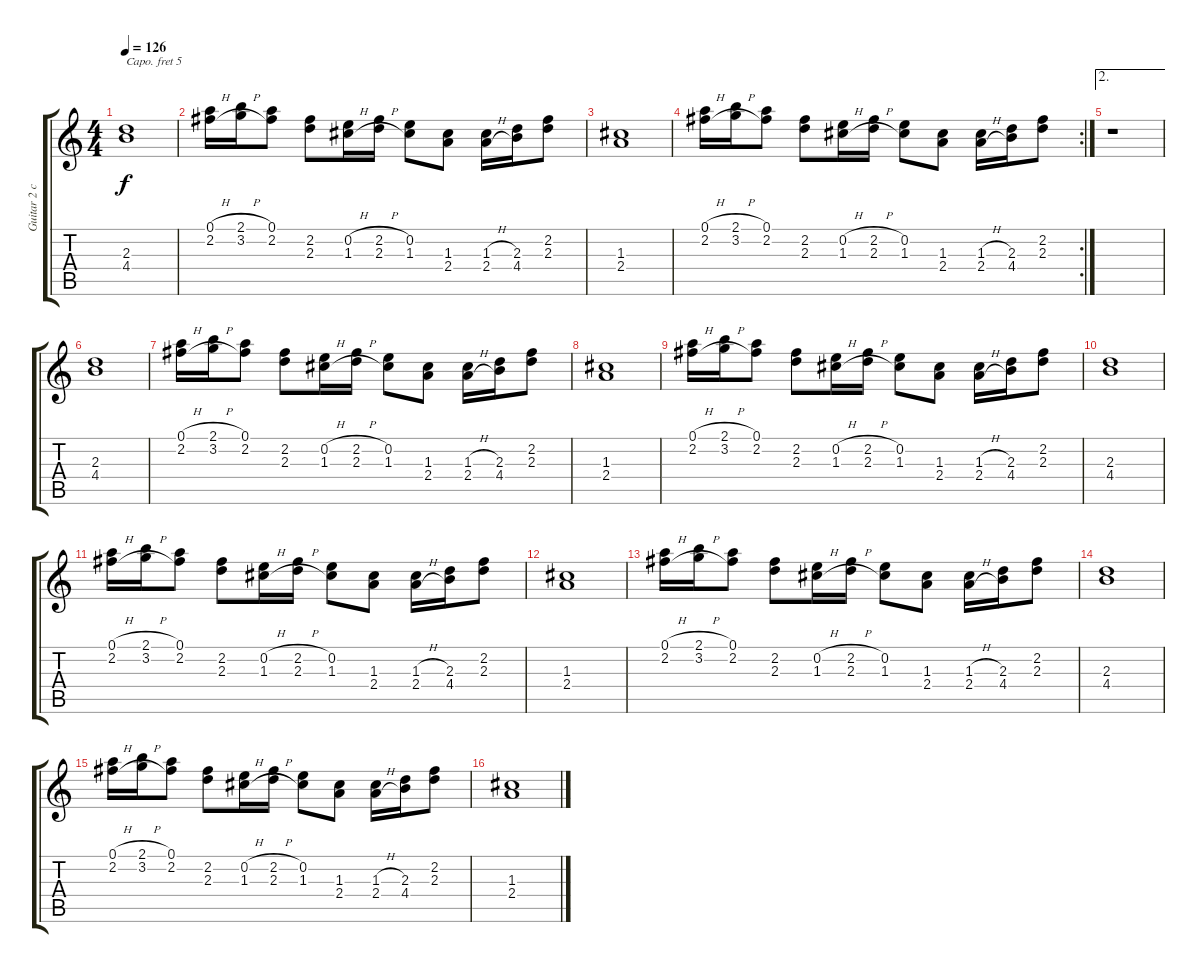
\track ("Guitar 2 capo 5" "Guitar 2 c") {instrument acousticguitarsteel}
\staff {score tabs}
\capo 5
\tuning (E4 B3 G3 D3 A2 E2) {hide}
\ts (4 4)
\tempo 126
\clef g2
\ks c
(2.3 4.4).1{dy f} |
(0.1{h} 2.2{h}).16 (2.1{h} 3.2{h}).16 (0.1 2.2).8 (2.2 2.3).8 (0.2{h} 1.3{h}).16 (2.2{h} 2.3{h}).16 (0.2 1.3).8 (1.3 2.4).8 (1.3{h} 2.4{h}).16 (2.3 4.4).16 (2.2 2.3).8 |
(1.3 2.4).1 |
\rc 2
(0.1{h} 2.2{h}).16 (2.1{h} 3.2{h}).16 (0.1 2.2).8 (2.2 2.3).8 (0.2{h} 1.3{h}).16 (2.2{h} 2.3{h}).16 (0.2 1.3).8 (1.3 2.4).8 (1.3{h} 2.4{h}).16 (2.3 4.4).16 (2.2 2.3).8 |
\ae 2
r.1 |
(2.3 4.4).1 |
(0.1{h} 2.2{h}).16 (2.1{h} 3.2{h}).16 (0.1 2.2).8 (2.2 2.3).8 (0.2{h} 1.3{h}).16 (2.2{h} 2.3{h}).16 (0.2 1.3).8 (1.3 2.4).8 (1.3{h} 2.4{h}).16 (2.3 4.4).16 (2.2 2.3).8 |
(1.3 2.4).1 |
(0.1{h} 2.2{h}).16 (2.1{h} 3.2{h}).16 (0.1 2.2).8 (2.2 2.3).8 (0.2{h} 1.3{h}).16 (2.2{h} 2.3{h}).16 (0.2 1.3).8 (1.3 2.4).8 (1.3{h} 2.4{h}).16 (2.3 4.4).16 (2.2 2.3).8 |
(2.3 4.4).1 |
(0.1{h} 2.2{h}).16 (2.1{h} 3.2{h}).16 (0.1 2.2).8 (2.2 2.3).8 (0.2{h} 1.3{h}).16 (2.2{h} 2.3{h}).16 (0.2 1.3).8 (1.3 2.4).8 (1.3{h} 2.4{h}).16 (2.3 4.4).16 (2.2 2.3).8 |
(1.3 2.4).1 |
(0.1{h} 2.2{h}).16 (2.1{h} 3.2{h}).16 (0.1 2.2).8 (2.2 2.3).8 (0.2{h} 1.3{h}).16 (2.2{h} 2.3{h}).16 (0.2 1.3).8 (1.3 2.4).8 (1.3{h} 2.4{h}).16 (2.3 4.4).16 (2.2 2.3).8 |
(2.3 4.4).1 |
(0.1{h} 2.2{h}).16 (2.1{h} 3.2{h}).16 (0.1 2.2).8 (2.2 2.3).8 (0.2{h} 1.3{h}).16 (2.2{h} 2.3{h}).16 (0.2 1.3).8 (1.3 2.4).8 (1.3{h} 2.4{h}).16 (2.3 4.4).16 (2.2 2.3).8 |
(1.3 2.4).1
